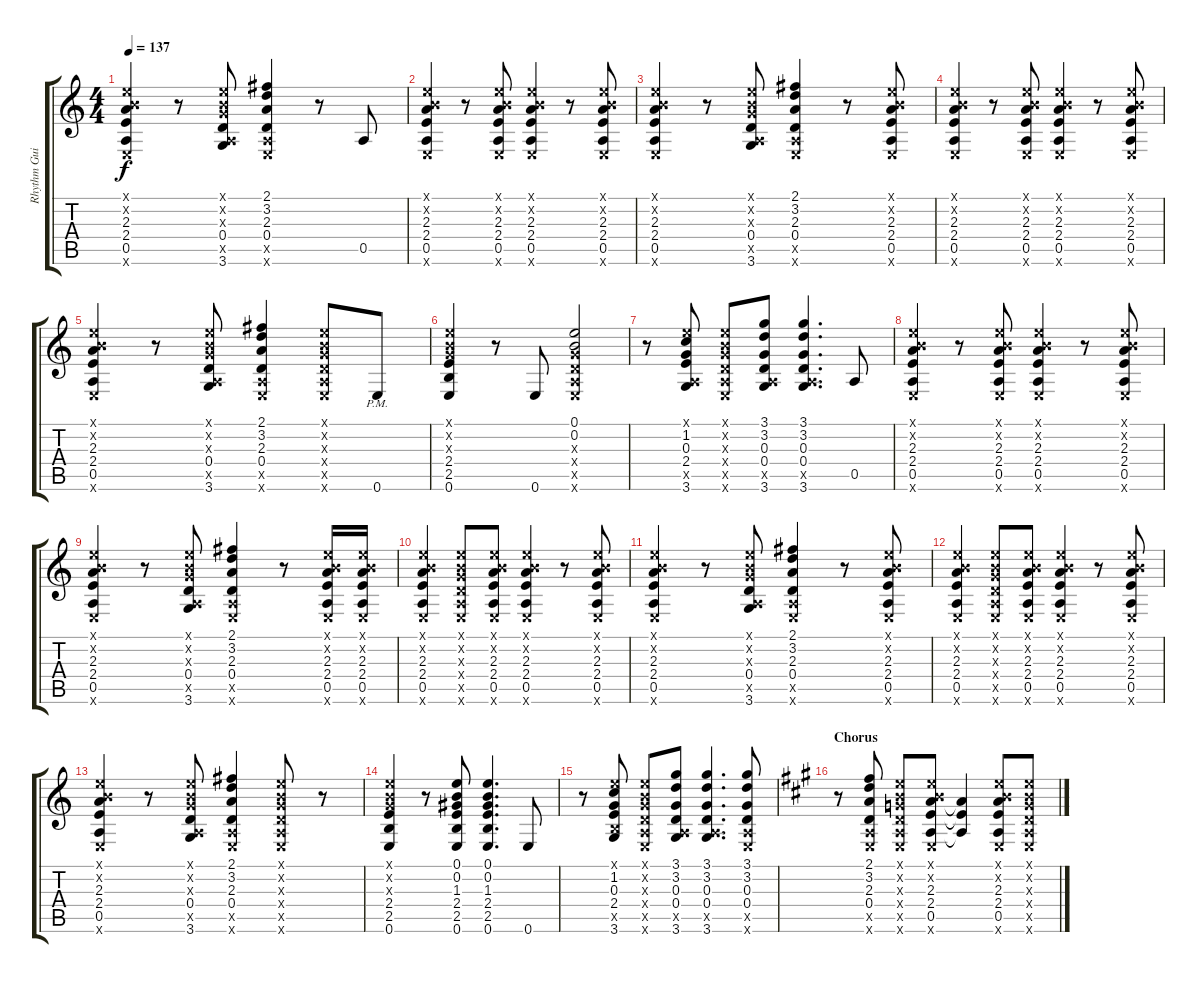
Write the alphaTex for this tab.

\track ("Rhythm Guitar" "Rhythm Gui") {instrument acousticguitarsteel}
\staff {score tabs}
\tuning (E4 B3 G3 D3 A2 E2) {hide}
\ts (4 4)
\tempo 137
\clef g2
\ks c
(0.1{x} 0.2{x} 2.3 2.4 0.5 0.6{x}).4{dy f} r.8 (0.1{x} 0.2{x} 0.3{x} 0.4 0.5{x} 3.6).8 (2.1 3.2 2.3 0.4 0.5{x} 0.6{x}).4 r.8 0.5.8 |
(0.1{x} 0.2{x} 2.3 2.4 0.5 0.6{x}).4 r.8 (0.1{x} 0.2{x} 2.3 2.4 0.5 0.6{x}).8 (0.1{x} 0.2{x} 2.3 2.4 0.5 0.6{x}).4 r.8 (0.1{x} 0.2{x} 2.3 2.4 0.5 0.6{x}).8 |
(0.1{x} 0.2{x} 2.3 2.4 0.5 0.6{x}).4 r.8 (0.1{x} 0.2{x} 0.3{x} 0.4 0.5{x} 3.6).8 (2.1 3.2 2.3 0.4 0.5{x} 0.6{x}).4 r.8 (0.1{x} 0.2{x} 2.3 2.4 0.5 0.6{x}).8 |
(0.1{x} 0.2{x} 2.3 2.4 0.5 0.6{x}).4 r.8 (0.1{x} 0.2{x} 2.3 2.4 0.5 0.6{x}).8 (0.1{x} 0.2{x} 2.3 2.4 0.5 0.6{x}).4 r.8 (0.1{x} 0.2{x} 2.3 2.4 0.5 0.6{x}).8 |
(0.1{x} 0.2{x} 2.3 2.4 0.5 0.6{x}).4 r.8 (0.1{x} 0.2{x} 0.3{x} 0.4 0.5{x} 3.6).8 (2.1 3.2 2.3 0.4 0.5{x} 0.6{x}).4 (0.1{x} 0.2{x} 0.3{x} 0.4{x} 0.5{x} 0.6{x}).8 0.6{pm}.8 |
(0.1{x} 0.2{x} 0.3{x} 2.4 2.5 0.6).4 r.8 0.6.8 (0.1 0.2 0.3{x} 0.4{x} 0.5{x} 0.6{x}).2 |
r.8 (0.1{x} 1.2 0.3 2.4 0.5{x} 3.6).8 (0.1{x} 0.2{x} 0.3{x} 0.4{x} 0.5{x} 0.6{x}).8 (3.1 3.2 0.3 0.4 0.5{x} 3.6).8 (3.1 3.2 0.3 0.4 0.5{x} 3.6).4{d} 0.5.8 |
(0.1{x} 0.2{x} 2.3 2.4 0.5 0.6{x}).4 r.8 (0.1{x} 0.2{x} 2.3 2.4 0.5 0.6{x}).8 (0.1{x} 0.2{x} 2.3 2.4 0.5 0.6{x}).4 r.8 (0.1{x} 0.2{x} 2.3 2.4 0.5 0.6{x}).8 |
(0.1{x} 0.2{x} 2.3 2.4 0.5 0.6{x}).4 r.8 (0.1{x} 0.2{x} 0.3{x} 0.4 0.5{x} 3.6).8 (2.1 3.2 2.3 0.4 0.5{x} 0.6{x}).4 r.8 (0.1{x} 0.2{x} 2.3 2.4 0.5 0.6{x}).16 (0.1{x} 0.2{x} 2.3 2.4 0.5 0.6{x}).16 |
(0.1{x} 0.2{x} 2.3 2.4 0.5 0.6{x}).4 (0.1{x} 0.2{x} 0.3{x} 0.4{x} 0.5{x} 0.6{x}).8 (0.1{x} 0.2{x} 2.3 2.4 0.5 0.6{x}).8 (0.1{x} 0.2{x} 2.3 2.4 0.5 0.6{x}).4 r.8 (0.1{x} 0.2{x} 2.3 2.4 0.5 0.6{x}).8 |
(0.1{x} 0.2{x} 2.3 2.4 0.5 0.6{x}).4 r.8 (0.1{x} 0.2{x} 0.3{x} 0.4 0.5{x} 3.6).8 (2.1 3.2 2.3 0.4 0.5{x} 0.6{x}).4 r.8 (0.1{x} 0.2{x} 2.3 2.4 0.5 0.6{x}).8 |
(0.1{x} 0.2{x} 2.3 2.4 0.5 0.6{x}).4 (0.1{x} 0.2{x} 0.3{x} 0.4{x} 0.5{x} 0.6{x}).8 (0.1{x} 0.2{x} 2.3 2.4 0.5 0.6{x}).8 (0.1{x} 0.2{x} 2.3 2.4 0.5 0.6{x}).4 r.8 (0.1{x} 0.2{x} 2.3 2.4 0.5 0.6{x}).8 |
(0.1{x} 0.2{x} 2.3 2.4 0.5 0.6{x}).4 r.8 (0.1{x} 0.2{x} 0.3{x} 0.4 0.5{x} 3.6).8 (2.1 3.2 2.3 0.4 0.5{x} 0.6{x}).4 (0.1{x} 0.2{x} 0.3{x} 0.4{x} 0.5{x} 0.6{x}).8 r.8 |
(0.1{x} 0.2{x} 0.3{x} 2.4 2.5 0.6).4 r.8 (0.1 0.2 1.3 2.4 2.5 0.6).8 (0.1 0.2 1.3 2.4 2.5 0.6).4{d} 0.6.8 |
r.8 (0.1{x} 1.2 0.3 2.4 2.5{x} 3.6).8 (0.1{x} 0.2{x} 0.3{x} 0.4{x} 0.5{x} 0.6{x}).8 (3.1 3.2 0.3 0.4 0.5{x} 3.6).8 (3.1 3.2 0.3 0.4 0.5{x} 3.6).4{d} (3.1 3.2 0.3 0.4 0.5{x} 0.6{x}).8 |
\section ("" "Chorus")
\ks a
r.8 (2.1 3.2 2.3 0.4 0.5{x} 0.6{x}).8 (0.1{x} 0.2{x} 0.3{x} 0.4{x} 0.5{x} 0.6{x}).8 (0.1{x} 0.2{x} 2.3 2.4 0.5 0.6{x}).8 (2.3{t} 2.4{t} 0.5{t}).4 (0.1{x} 0.2{x} 2.3 2.4 0.5 0.6{x}).8 (0.1{x} 0.2{x} 0.3{x} 0.4{x} 0.5{x} 0.6{x}).8
